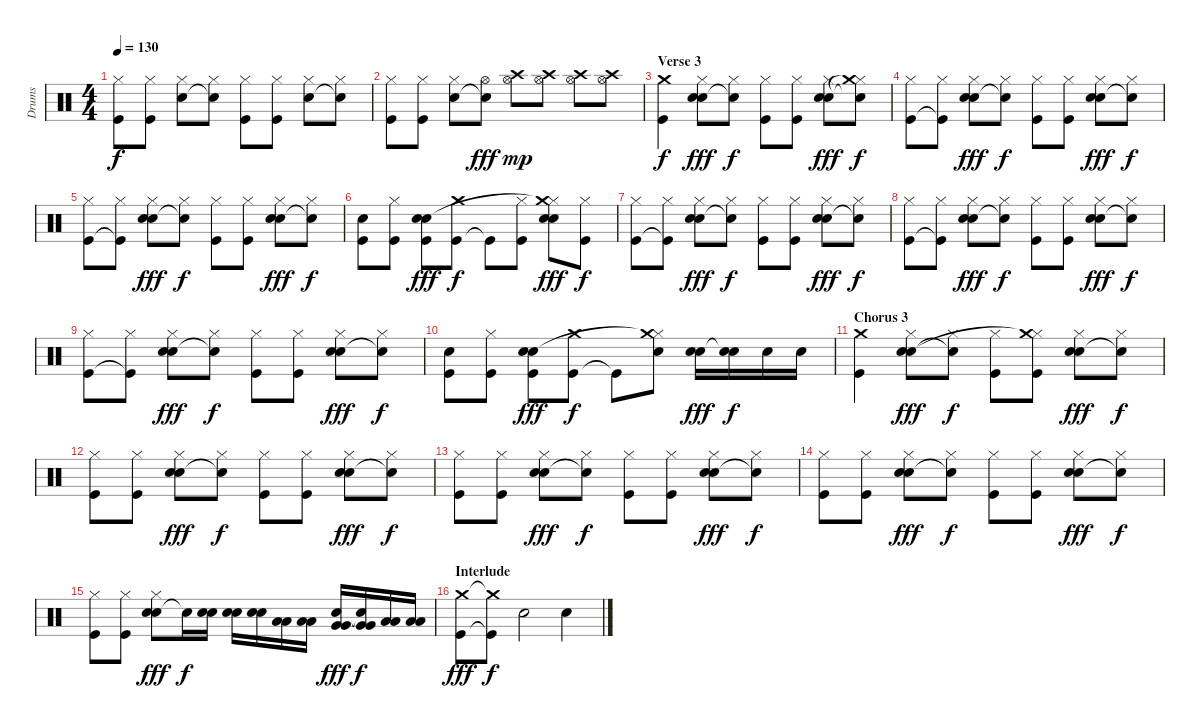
\track ("Drums" "Drums") {instrument percussion}
\staff {score}
\articulation defaults
\ts (4 4)
\tempo 130
\clef neutral
\ks c
("Kick (hit)" "Hi-Hat (closed)").8{dy f} ("Kick (hit)" "Hi-Hat (closed)").8 ("Snare (hit) 2" "Hi-Hat (closed)").8 ("Snare (hit) 2"{t} "Hi-Hat (closed)").8 ("Kick (hit)" "Hi-Hat (closed)").8 ("Kick (hit)" "Hi-Hat (closed)").8 ("Snare (hit) 2" "Hi-Hat (closed)").8 ("Snare (hit) 2"{t} "Hi-Hat (closed)").8 |
("Kick (hit)" "Hi-Hat (closed)").8 ("Kick (hit)" "Hi-Hat (closed)").8 ("Snare (hit) 2" "Hi-Hat (closed)").8 ("Snare (hit) 2"{t} "Hi-Hat (open)").8{dy fff} ("Hi-Hat (open)" "Crash high (hit)").8{dy mp} ("Hi-Hat (open)" "Crash high (hit)").8 ("Hi-Hat (open)" "Crash high (hit)").8 ("Hi-Hat (open)" "Crash high (hit)").8 |
\section ("" "Verse 3")
("Kick (hit)" "Crash medium (hit)").4{dy f} ("Snare (hit) 2" "Hi-Hat (closed)" "Hand Clap (hit)").8{dy fff} ("Snare (hit) 2"{t} "Hi-Hat (closed)").8{dy f} ("Kick (hit)" "Hi-Hat (closed)").8 ("Kick (hit)" "Hi-Hat (closed)").8 ("Snare (hit) 2" "Hi-Hat (closed)" "Hand Clap (hit)").8{dy fff} ("Snare (hit) 2"{t} "Hi-Hat (closed)" "Crash medium (hit)"{t}).8{dy f} |
("Kick (hit)" "Hi-Hat (closed)").8 ("Kick (hit)"{t} "Hi-Hat (closed)").8 ("Snare (hit) 2" "Hi-Hat (closed)" "Hand Clap (hit)").8{dy fff} ("Snare (hit) 2"{t} "Hi-Hat (closed)").8{dy f} ("Kick (hit)" "Hi-Hat (closed)").8 ("Kick (hit)" "Hi-Hat (closed)").8 ("Snare (hit) 2" "Hi-Hat (closed)" "Hand Clap (hit)").8{dy fff} ("Snare (hit) 2"{t} "Hi-Hat (closed)").8{dy f} |
("Kick (hit)" "Hi-Hat (closed)").8 ("Kick (hit)"{t} "Hi-Hat (closed)").8 ("Snare (hit) 2" "Hi-Hat (closed)" "Hand Clap (hit)").8{dy fff} ("Snare (hit) 2"{t} "Hi-Hat (closed)").8{dy f} ("Kick (hit)" "Hi-Hat (closed)").8 ("Kick (hit)" "Hi-Hat (closed)").8 ("Snare (hit) 2" "Hi-Hat (closed)" "Hand Clap (hit)").8{dy fff} ("Snare (hit) 2"{t} "Hi-Hat (closed)").8{dy f} |
("Kick (hit)" "Snare (hit) 2").8 ("Kick (hit)" "Hi-Hat (closed)").8 ("Kick (hit)" "Snare (hit) 2" "Hand Clap (hit)").8{dy fff} ("Kick (hit)" "Crash medium (hit)").8{dy f} "Kick (hit)"{t}.8 ("Kick (hit)" "Hi-Hat (closed)").8 ("Snare (hit) 2" "Hi-Hat (closed)" "Crash medium (hit)"{t} "Hand Clap (hit)").8{dy fff} ("Kick (hit)" "Hi-Hat (closed)").8{dy f} |
("Kick (hit)" "Hi-Hat (closed)").8 ("Kick (hit)"{t} "Hi-Hat (closed)").8 ("Snare (hit) 2" "Hi-Hat (closed)" "Hand Clap (hit)").8{dy fff} ("Snare (hit) 2"{t} "Hi-Hat (closed)").8{dy f} ("Kick (hit)" "Hi-Hat (closed)").8 ("Kick (hit)" "Hi-Hat (closed)").8 ("Snare (hit) 2" "Hi-Hat (closed)" "Hand Clap (hit)").8{dy fff} ("Snare (hit) 2"{t} "Hi-Hat (closed)").8{dy f} |
("Kick (hit)" "Hi-Hat (closed)").8 ("Kick (hit)"{t} "Hi-Hat (closed)").8 ("Snare (hit) 2" "Hi-Hat (closed)" "Hand Clap (hit)").8{dy fff} ("Snare (hit) 2"{t} "Hi-Hat (closed)").8{dy f} ("Kick (hit)" "Hi-Hat (closed)").8 ("Kick (hit)" "Hi-Hat (closed)").8 ("Snare (hit) 2" "Hi-Hat (closed)" "Hand Clap (hit)").8{dy fff} ("Snare (hit) 2"{t} "Hi-Hat (closed)").8{dy f} |
("Kick (hit)" "Hi-Hat (closed)").8 ("Kick (hit)"{t} "Hi-Hat (closed)").8 ("Snare (hit) 2" "Hi-Hat (closed)" "Hand Clap (hit)").8{dy fff} ("Snare (hit) 2"{t} "Hi-Hat (closed)").8{dy f} ("Kick (hit)" "Hi-Hat (closed)").8 ("Kick (hit)" "Hi-Hat (closed)").8 ("Snare (hit) 2" "Hi-Hat (closed)" "Hand Clap (hit)").8{dy fff} ("Snare (hit) 2"{t} "Hi-Hat (closed)").8{dy f} |
("Kick (hit)" "Snare (hit) 2").8 ("Kick (hit)" "Hi-Hat (closed)").8 ("Kick (hit)" "Snare (hit) 2" "Hand Clap (hit)").8{dy fff} ("Kick (hit)" "Crash medium (hit)").8{dy f} "Kick (hit)"{t}.8 ("Snare (hit) 2" "Hi-Hat (closed)" "Crash medium (hit)"{t}).8 ("Snare (hit) 2" "Hand Clap (hit)").16{dy fff} ("Snare (hit) 2" "Hand Clap (hit)"{t}).16{dy f} "Snare (hit) 2".16 "Snare (hit) 2".16 |
\section ("" "Chorus 3")
("Kick (hit)" "Crash medium (hit)").4 ("Snare (hit) 2" "Hi-Hat (closed)" "Hand Clap (hit)").8{dy fff} ("Snare (hit) 2"{t} "Hi-Hat (closed)").8{dy f} ("Kick (hit)" "Hi-Hat (closed)").8 ("Kick (hit)" "Hi-Hat (closed)" "Crash medium (hit)"{t}).8 ("Snare (hit) 2" "Hi-Hat (closed)" "Hand Clap (hit)").8{dy fff} ("Snare (hit) 2"{t} "Hi-Hat (closed)").8{dy f} |
("Kick (hit)" "Hi-Hat (closed)").8 ("Kick (hit)" "Hi-Hat (closed)").8 ("Snare (hit) 2" "Hi-Hat (closed)" "Hand Clap (hit)").8{dy fff} ("Snare (hit) 2"{t} "Hi-Hat (closed)").8{dy f} ("Kick (hit)" "Hi-Hat (closed)").8 ("Kick (hit)" "Hi-Hat (closed)").8 ("Snare (hit) 2" "Hi-Hat (closed)" "Hand Clap (hit)").8{dy fff} ("Snare (hit) 2"{t} "Hi-Hat (closed)").8{dy f} |
("Kick (hit)" "Hi-Hat (closed)").8 ("Kick (hit)" "Hi-Hat (closed)").8 ("Snare (hit) 2" "Hi-Hat (closed)" "Hand Clap (hit)").8{dy fff} ("Snare (hit) 2"{t} "Hi-Hat (closed)").8{dy f} ("Kick (hit)" "Hi-Hat (closed)").8 ("Kick (hit)" "Hi-Hat (closed)").8 ("Snare (hit) 2" "Hi-Hat (closed)" "Hand Clap (hit)").8{dy fff} ("Snare (hit) 2"{t} "Hi-Hat (closed)").8{dy f} |
("Kick (hit)" "Hi-Hat (closed)").8 ("Kick (hit)" "Hi-Hat (closed)").8 ("Snare (hit) 2" "Hi-Hat (closed)" "Hand Clap (hit)").8{dy fff} ("Snare (hit) 2"{t} "Hi-Hat (closed)").8{dy f} ("Kick (hit)" "Hi-Hat (closed)").8 ("Kick (hit)" "Hi-Hat (closed)").8 ("Snare (hit) 2" "Hi-Hat (closed)" "Hand Clap (hit)").8{dy fff} ("Snare (hit) 2"{t} "Hi-Hat (closed)").8{dy f} |
("Kick (hit)" "Hi-Hat (closed)").8 ("Kick (hit)" "Hi-Hat (closed)").8 ("Snare (hit) 2" "Hi-Hat (closed)" "Hand Clap (hit)").8{dy fff} "Snare (hit) 2"{t}.16{dy f} ("Snare (hit) 2" "Snare (hit) 2").16 ("Snare (hit) 2" "Snare (hit) 2").16 ("Snare (hit) 2" "Snare (hit) 2").16 ("Low Tom (hit)" "Low Tom (hit)").16 ("Low Tom (hit)" "Low Tom (hit)").16 ("Very Low Tom (hit)" "Very Low Tom (hit)" "Hand Clap (hit)").16{dy fff} ("Very Low Tom (hit)" "Very Low Tom (hit)" "Hand Clap (hit)"{t}).16{dy f} ("Low Floor Tom (hit)" "Low Floor Tom (hit)").16 ("Low Floor Tom (hit)" "Low Floor Tom (hit)").16 |
\section ("" "Interlude")
("Kick (hit)" "Crash medium (hit)").8{dy fff} ("Kick (hit)"{t} "Crash medium (hit)"{t}).8{dy f} "Hand Clap (hit)".2 "Hand Clap (hit)".4
